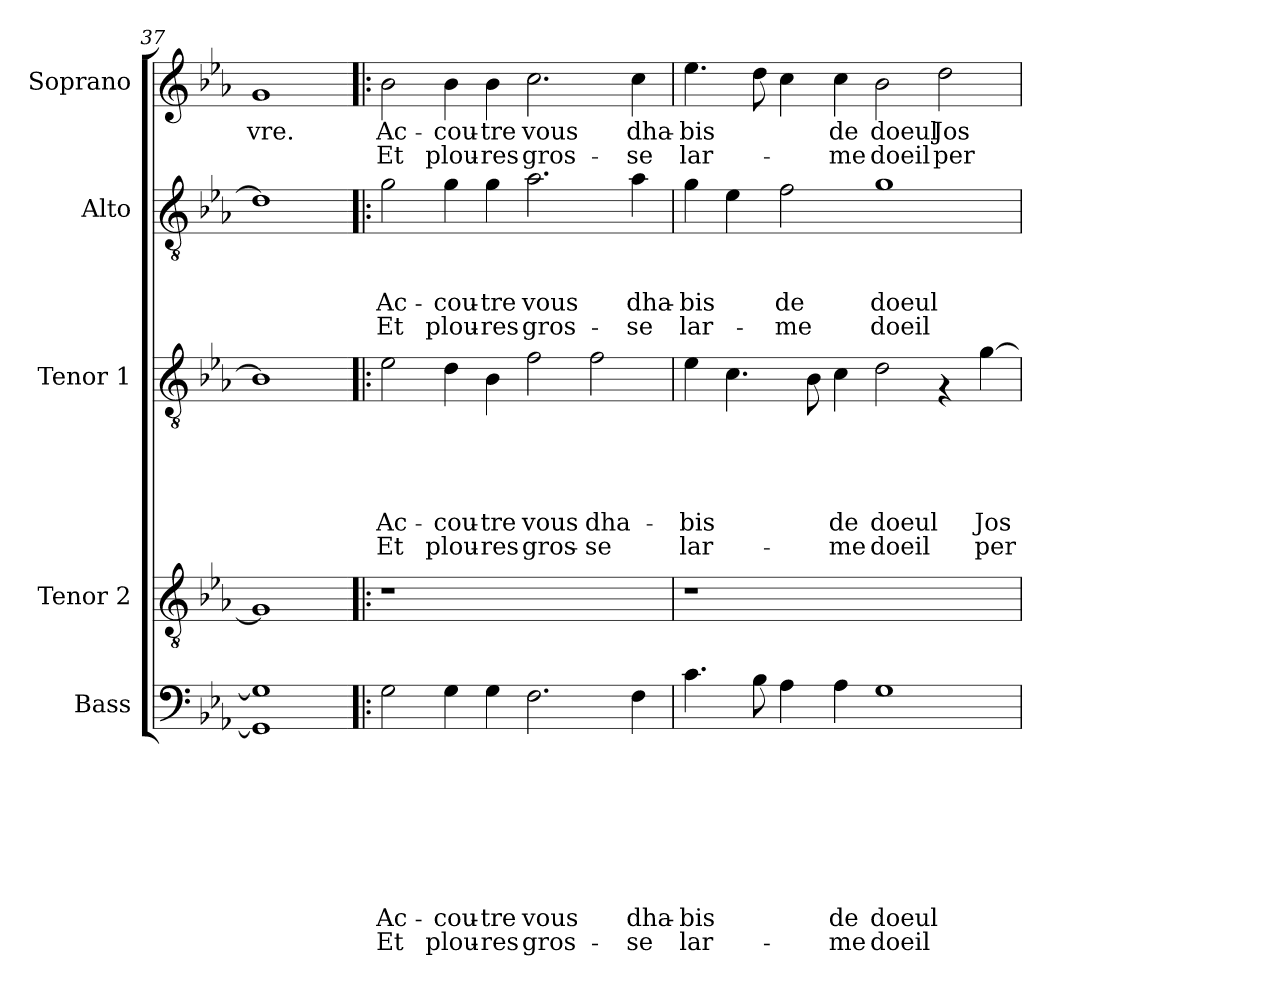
**kern	**text	**text	**text	**text	**text	**text	**text	**text	**text	**kern	**text	**kern	**text	**text	**text	**text	**text	**text	**kern	**text	**text	**text	**text	**kern	**text	**text
*part5	*part5	*part5	*part5	*part5	*part5	*part5	*part5	*part5	*part5	*part4	*part4	*part3	*part3	*part3	*part3	*part3	*part3	*part3	*part2	*part2	*part2	*part2	*part2	*part1	*part1	*part1
*staff5	*staff5	*staff5	*staff5	*staff5	*staff5	*staff5	*staff5	*staff5	*staff5	*staff4	*staff4	*staff3	*staff3	*staff3	*staff3	*staff3	*staff3	*staff3	*staff2	*staff2	*staff2	*staff2	*staff2	*staff1	*staff1	*staff1
*I"Bass	*	*	*	*	*	*	*	*	*	*I"Tenor 2	*	*I"Tenor 1	*	*	*	*	*	*	*I"Alto	*	*	*	*	*I"Soprano	*	*
*I'B	*	*	*	*	*	*	*	*	*	*I'T2	*	*I'T1	*	*	*	*	*	*	*I'A	*	*	*	*	*I'S	*	*
*clefF4	*	*	*	*	*	*	*	*	*	*clefGv2	*	*clefGv2	*	*	*	*	*	*	*clefGv2	*	*	*	*	*clefG2	*	*
*k[b-e-a-]	*	*	*	*	*	*	*	*	*	*k[b-e-a-]	*	*k[b-e-a-]	*	*	*	*	*	*	*k[b-e-a-]	*	*	*	*	*k[b-e-a-]	*	*
*E-:	*	*	*	*	*	*	*	*	*	*E-:	*	*E-:	*	*	*	*	*	*	*E-:	*	*	*	*	*E-:	*	*
=37	=37	=37	=37	=37	=37	=37	=37	=37	=37	=37	=37	=37	=37	=37	=37	=37	=37	=37	=37	=37	=37	=37	=37	=37	=37	=37
!	!	!	!	!	!	!	!	!	!	!	!	!	!	!	!	!	!	!	!	!	!	!	!	!	!LO:LY:b	!
1GG] 1G]	.	.	.	.	.	.	.	.	.	1G]	.	1B-]	.	.	.	.	.	.	1d]	.	.	.	.	1g	-vre.	.
!!LO:LB:g=z
=38!|:	=38!|:	=38!|:	=38!|:	=38!|:	=38!|:	=38!|:	=38!|:	=38!|:	=38!|:	=38!|:	=38!|:	=38!|:	=38!|:	=38!|:	=38!|:	=38!|:	=38!|:	=38!|:	=38!|:	=38!|:	=38!|:	=38!|:	=38!|:	=38!|:	=38!|:	=38!|:
!	!	!	!	!	!	!	!	!LO:LY:b	!LO:LY:b	!	!	!	!	!	!	!	!LO:LY:b	!LO:LY:b	!	!	!	!LO:LY:b	!LO:LY:b	!	!LO:LY:b	!LO:LY:b
2G\	.	.	.	.	.	.	.	Ac-	Et	1r	.	2e-\	.	.	.	.	Ac-	Et	2g\	.	.	Ac-	Et	2b-\	Ac-	Et
!	!	!	!	!	!	!	!	!LO:LY:b	!LO:LY:b	!	!	!	!	!	!	!	!LO:LY:b	!LO:LY:b	!	!	!	!LO:LY:b	!LO:LY:b	!	!LO:LY:b	!LO:LY:b
4G\	.	.	.	.	.	.	.	-cou-	plou-	.	.	4d\	.	.	.	.	-cou-	plou-	4g\	.	.	-cou-	plou-	4b-\	-cou-	plou-
!	!	!	!	!	!	!	!	!LO:LY:b	!LO:LY:b	!	!	!	!	!	!	!	!LO:LY:b	!LO:LY:b	!	!	!	!LO:LY:b	!LO:LY:b	!	!LO:LY:b	!LO:LY:b
4G\	.	.	.	.	.	.	.	-tre	-res	.	.	4B-\	.	.	.	.	-tre	-res	4g\	.	.	-tre	-res	4b-\	-tre	-res
!	!	!	!	!	!	!	!	!LO:LY:b	!LO:LY:b	!	!	!	!	!	!	!	!LO:LY:b	!LO:LY:b	!	!	!	!LO:LY:b	!LO:LY:b	!	!LO:LY:b	!LO:LY:b
2.F\	.	.	.	.	.	.	.	vous	gros-	1ryy	.	2f\	.	.	.	.	vous	gros-	2.a-\	.	.	vous	gros-	2.cc\	vous	gros-
!	!	!	!	!	!	!	!	!	!	!	!	!	!	!	!	!	!LO:LY:b	!LO:LY:b	!	!	!	!	!	!	!	!
.	.	.	.	.	.	.	.	.	.	.	.	2f\	.	.	.	.	dha-	-se	.	.	.	.	.	.	.	.
!	!	!	!	!	!	!	!	!LO:LY:b	!LO:LY:b	!	!	!	!	!	!	!	!	!	!	!	!	!LO:LY:b	!LO:LY:b	!	!LO:LY:b	!LO:LY:b
4F\	.	.	.	.	.	.	.	dha-	-se	.	.	.	.	.	.	.	.	.	4a-\	.	.	dha-	-se	4cc\	dha-	-se
=39	=39	=39	=39	=39	=39	=39	=39	=39	=39	=39	=39	=39	=39	=39	=39	=39	=39	=39	=39	=39	=39	=39	=39	=39	=39	=39
!	!	!	!	!	!	!	!	!LO:LY:b	!LO:LY:b	!	!	!	!	!	!	!	!LO:LY:b	!LO:LY:b	!	!	!	!LO:LY:b	!LO:LY:b	!	!LO:LY:b	!LO:LY:b
4.c\	.	.	.	.	.	.	.	-bis	lar-	1r	.	4e-\	.	.	.	.	-bis	lar-	4g\	.	.	-bis	lar-	4.ee-\	-bis	lar-
.	.	.	.	.	.	.	.	.	.	.	.	4.c\	.	.	.	.	.	.	4e-\	.	.	.	.	.	.	.
8B-\	.	.	.	.	.	.	.	.	.	.	.	.	.	.	.	.	.	.	.	.	.	.	.	8dd\	.	.
!	!	!	!	!	!	!	!	!	!	!	!	!	!	!	!	!	!	!	!	!	!	!LO:LY:b	!LO:LY:b	!	!	!
4A-\	.	.	.	.	.	.	.	.	.	.	.	.	.	.	.	.	.	.	2f\	.	.	de	-me	4cc\	.	.
.	.	.	.	.	.	.	.	.	.	.	.	8B-\	.	.	.	.	.	.	.	.	.	.	.	.	.	.
!	!	!	!	!	!	!	!	!LO:LY:b	!LO:LY:b	!	!	!	!	!	!	!	!LO:LY:b	!LO:LY:b	!	!	!	!	!	!	!LO:LY:b	!LO:LY:b
4A-\	.	.	.	.	.	.	.	de	-me	.	.	4c\	.	.	.	.	de	-me	.	.	.	.	.	4cc\	de	-me
!	!	!	!	!	!	!	!	!LO:LY:b	!LO:LY:b	!	!	!	!	!	!	!	!LO:LY:b	!LO:LY:b	!	!	!	!LO:LY:b	!LO:LY:b	!	!LO:LY:b	!LO:LY:b
1G	.	.	.	.	.	.	.	doeul	doeil	1ryy	.	2d\	.	.	.	.	doeul	doeil	1g	.	.	doeul	doeil	2b-\	doeul	doeil
!	!	!	!	!	!	!	!	!	!	!	!	!	!	!	!	!	!	!	!	!	!	!	!	!	!LO:LY:b	!LO:LY:b
.	.	.	.	.	.	.	.	.	.	.	.	4rF	.	.	.	.	.	.	.	.	.	.	.	2dd\	Jos-	per-
!	!	!	!	!	!	!	!	!	!	!	!	!	!	!	!	!	!LO:LY:b	!LO:LY:b	!	!	!	!	!	!	!	!
.	.	.	.	.	.	.	.	.	.	.	.	[>4g\	.	.	.	.	Jos-	per-	.	.	.	.	.	.	.	.
=	=	=	=	=	=	=	=	=	=	=	=	=	=	=	=	=	=	=	=	=	=	=	=	=	=	=
*-	*-	*-	*-	*-	*-	*-	*-	*-	*-	*-	*-	*-	*-	*-	*-	*-	*-	*-	*-	*-	*-	*-	*-	*-	*-	*-
